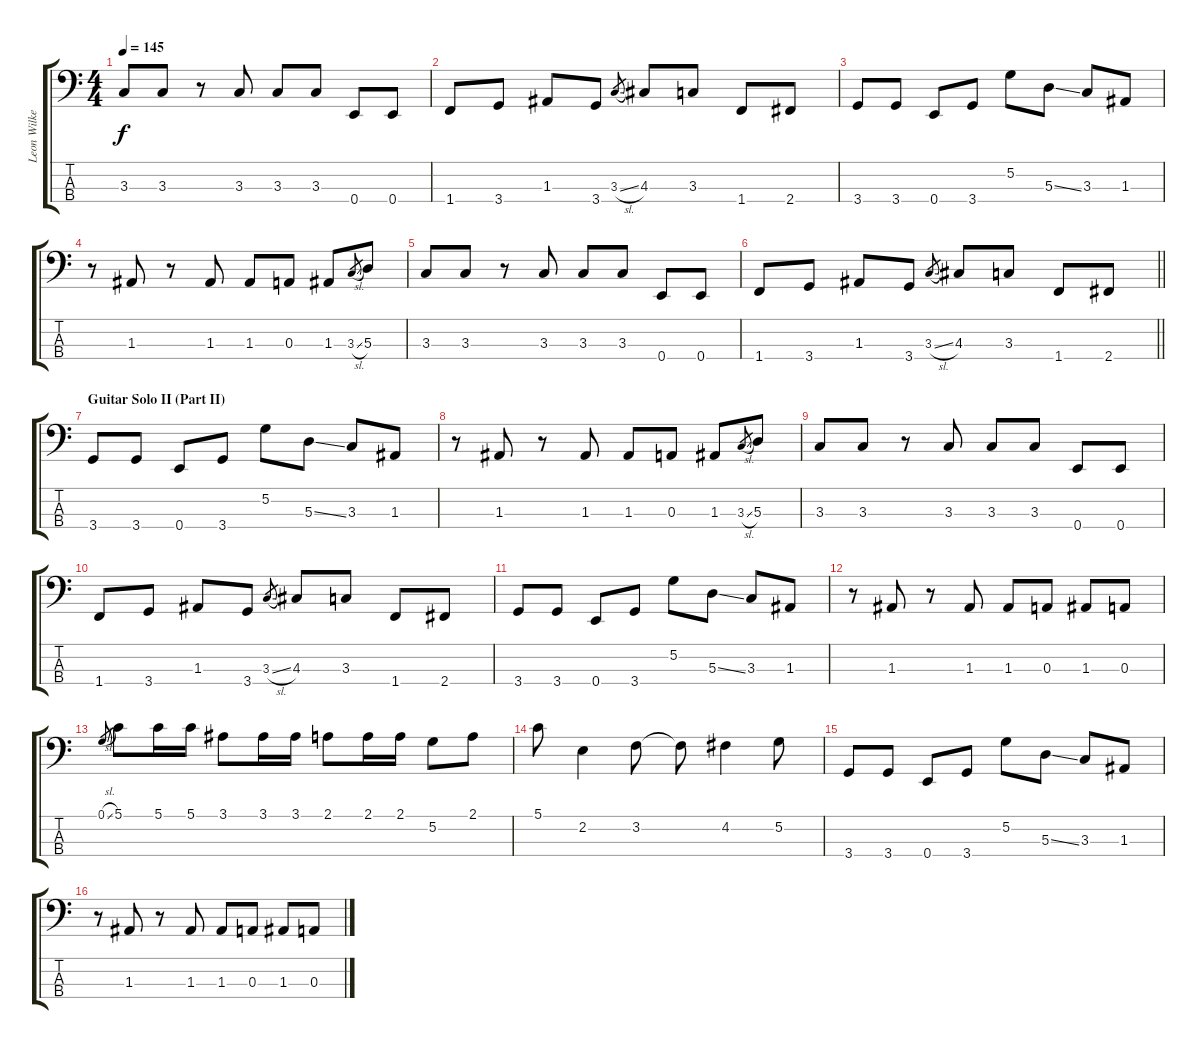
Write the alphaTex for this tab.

\track ("Leon Wilkeson" "Leon Wilke") {instrument electricbassfinger}
\staff {score tabs}
\tuning (G2 D2 A1 E1) {hide}
\ts (4 4)
\tempo 145
\clef f4
\ks c
3.3.8{dy f} 3.3.8 r.8 3.3.8 3.3.8 3.3.8 0.4.8 0.4.8 |
1.4.8 3.4.8 1.3.8 3.4.8 3.3{sl}.8{gr} 4.3.8 3.3.8 1.4.8 2.4.8 |
3.4.8 3.4.8 0.4.8 3.4.8 5.2.8 5.3{ss}.8 3.3.8 1.3.8 |
r.8 1.3.8 r.8 1.3.8 1.3.8 0.3.8 1.3.8 3.3{sl}.8{gr} 5.3.8 |
3.3.8 3.3.8 r.8 3.3.8 3.3.8 3.3.8 0.4.8 0.4.8 |
\barLineRight lightlight
1.4.8 3.4.8 1.3.8 3.4.8 3.3{sl}.8{gr} 4.3.8 3.3.8 1.4.8 2.4.8 |
\section ("" "Guitar Solo II (Part II)")
3.4.8 3.4.8 0.4.8 3.4.8 5.2.8 5.3{ss}.8 3.3.8 1.3.8 |
r.8 1.3.8 r.8 1.3.8 1.3.8 0.3.8 1.3.8 3.3{sl}.8{gr} 5.3.8 |
3.3.8 3.3.8 r.8 3.3.8 3.3.8 3.3.8 0.4.8 0.4.8 |
1.4.8 3.4.8 1.3.8 3.4.8 3.3{sl}.8{gr} 4.3.8 3.3.8 1.4.8 2.4.8 |
3.4.8 3.4.8 0.4.8 3.4.8 5.2.8 5.3{ss}.8 3.3.8 1.3.8 |
r.8 1.3.8 r.8 1.3.8 1.3.8 0.3.8 1.3.8 0.3.8 |
0.1{sl}.8{gr} 5.1.8 5.1.16 5.1.16 3.1.8 3.1.16 3.1.16 2.1.8 2.1.16 2.1.16 5.2.8 2.1.8 |
5.1.8 2.2.4 3.2.8 3.2{t}.8 4.2.4 5.2.8 |
3.4.8 3.4.8 0.4.8 3.4.8 5.2.8 5.3{ss}.8 3.3.8 1.3.8 |
r.8 1.3.8 r.8 1.3.8 1.3.8 0.3.8 1.3.8 0.3.8
